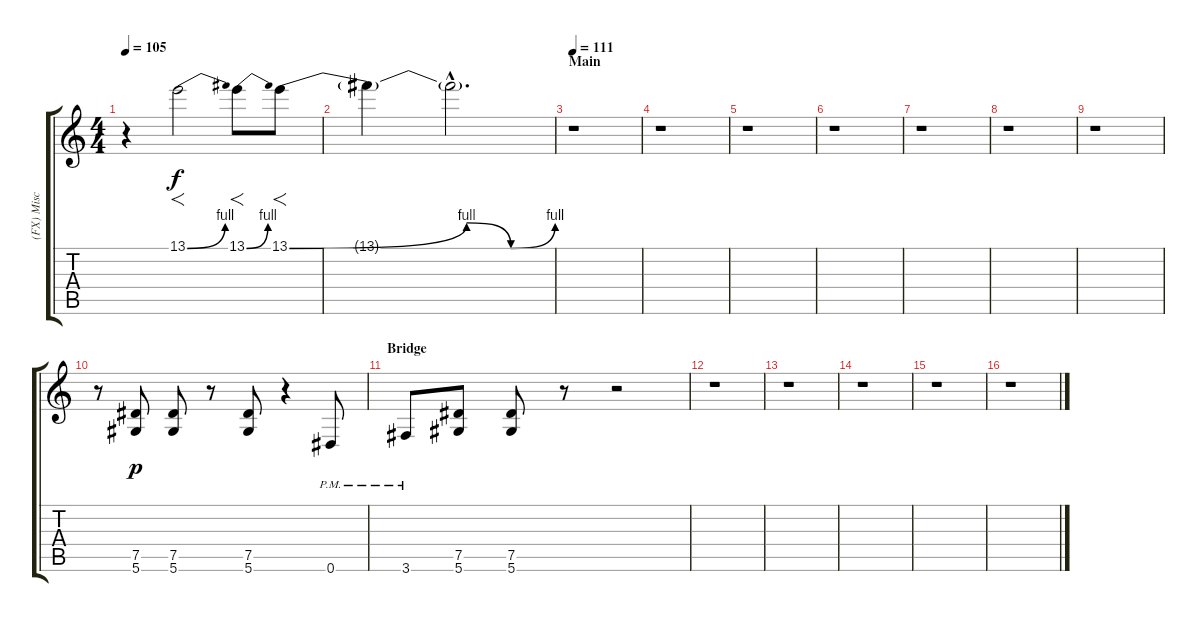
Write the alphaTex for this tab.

\track ("(FX) Misc" "(FX) Misc") {instrument distortionguitar}
\staff {score tabs}
\tuning (Eb4 Bb3 Gb3 Db3 Ab2 Eb2) {hide}
\ts (4 4)
\tempo 105
\clef g2
\ks c
r.4{dy f} 13.1{be (bend 0 0 60 4)}.2{f volume 9} 13.1{be (bend 0 0 60 4)}.8{f} 13.1{be (custom 0 0 40 4 50 0 60 4)}.8{f} |
13.1{t}.4{volume 0} 13.1{hac t}.2{d} |
\section ("" "Main")
\tempo 111
r.1 |
r.1 |
r.1 |
r.1 |
r.1 |
r.1 |
r.1 |
r.8 (7.5 5.6).8{dy p volume 13} (7.5 5.6).8 r.8 (7.5 5.6).8 r.4 0.6{pm}.8 |
\section ("" "Bridge")
3.6{pm}.8 (7.5 5.6).8 (7.5 5.6).8 r.8 r.2 |
r.1 |
r.1 |
r.1 |
r.1 |
r.1
